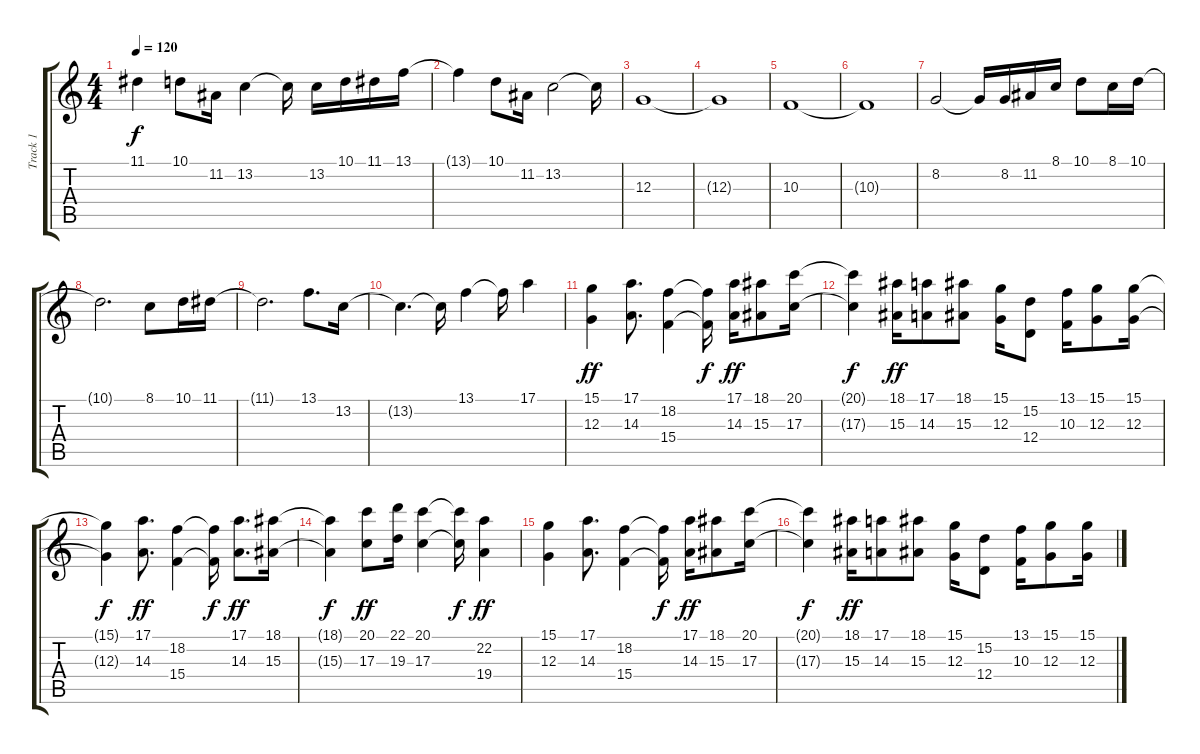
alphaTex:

\track ("Track 1" "Track 1") {instrument drawbarorgan}
\staff {score tabs}
\tuning (E4 B3 G3 D3 A2 E2) {hide}
\ts (4 4)
\tempo 120
\clef g2
\ks c
11.1.4{dy f instrument frenchhorn} 10.1.8 11.2.16 13.2.4 13.2{t}.16 13.2.16 10.1.16 11.1.16 13.1.16 |
13.1{t}.4 10.1.8 11.2.16 13.2.2 13.2{t}.16 |
12.3.1 |
12.3{t}.1 |
10.3.1 |
10.3{t}.1 |
8.2.2{instrument oboe} 8.2{t}.16 8.2.16 11.2.16 8.1.16 10.1.8 8.1.16 10.1.16 |
10.1{t}.2{d} 8.1.8 10.1.16 11.1.16 |
11.1{t}.2{d} 13.1.8{d} 13.2.16 |
13.2{t}.4{d} 13.2{t}.16 13.1.4 13.1{t}.16 17.1.4 |
(15.1 12.3).4{dy ff instrument stringensemble1} (17.1 14.3).8{d} (18.2 15.4).4 (18.2{t} 15.4{t}).16{dy f} (17.1 14.3).16{dy ff} (18.1 15.3).8 (20.1 17.3).16 |
(20.1{t} 17.3{t}).4{dy f} (18.1 15.3).16{dy ff} (17.1 14.3).8 (18.1 15.3).8 (15.1 12.3).16 (15.2 12.4).8 (13.1 10.3).16 (15.1 12.3).8 (15.1 12.3).16 |
(15.1{t} 12.3{t}).4{dy f} (17.1 14.3).8{d dy ff} (18.2 15.4).4 (18.2{t} 15.4{t}).16{dy f} (17.1 14.3).8{d dy ff} (18.1 15.3).16 |
(18.1{t} 15.3{t}).4{dy f} (20.1 17.3).8{dy ff} (22.1 19.3).16 (20.1 17.3).4 (20.1{t} 17.3{t}).16{dy f} (22.2 19.4).4{dy ff} |
(15.1 12.3).4 (17.1 14.3).8{d} (18.2 15.4).4 (18.2{t} 15.4{t}).16{dy f} (17.1 14.3).16{dy ff} (18.1 15.3).8 (20.1 17.3).16 |
(20.1{t} 17.3{t}).4{dy f} (18.1 15.3).16{dy ff} (17.1 14.3).8 (18.1 15.3).8 (15.1 12.3).16 (15.2 12.4).8 (13.1 10.3).16 (15.1 12.3).8 (15.1 12.3).16
